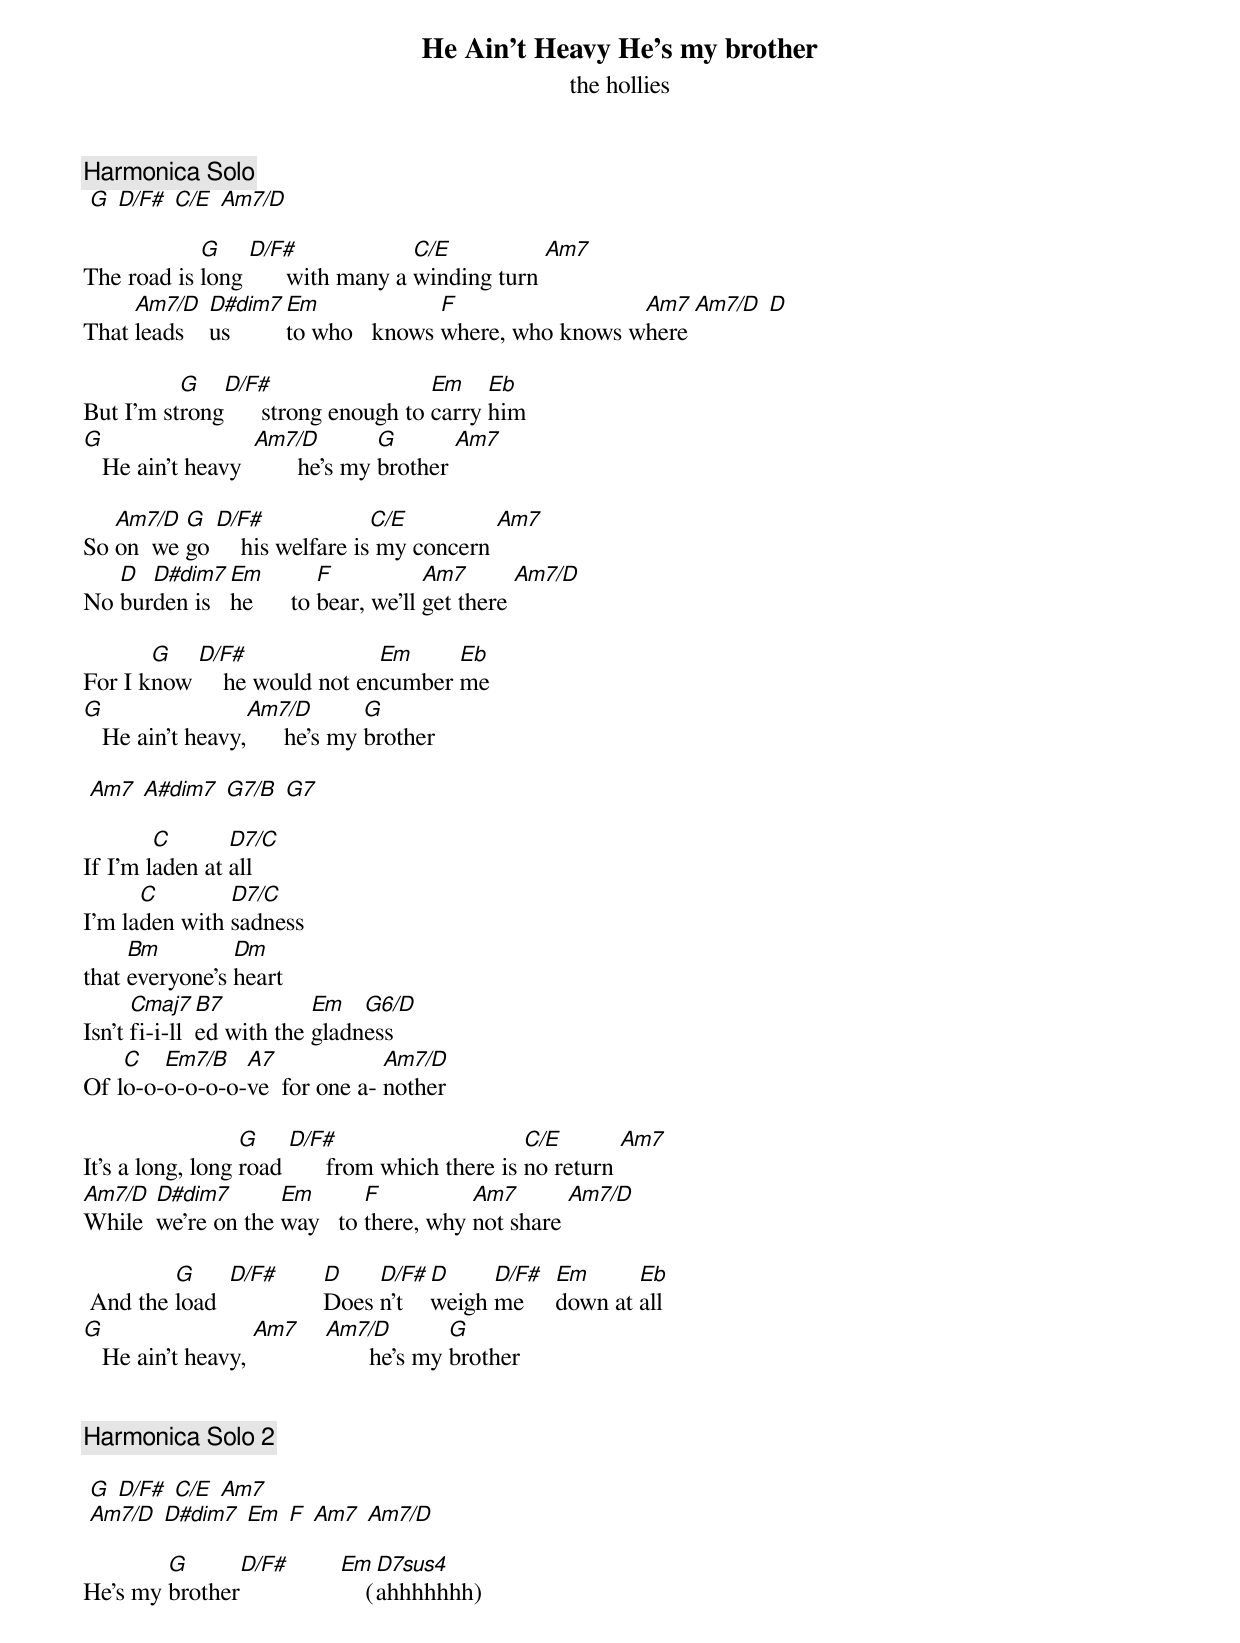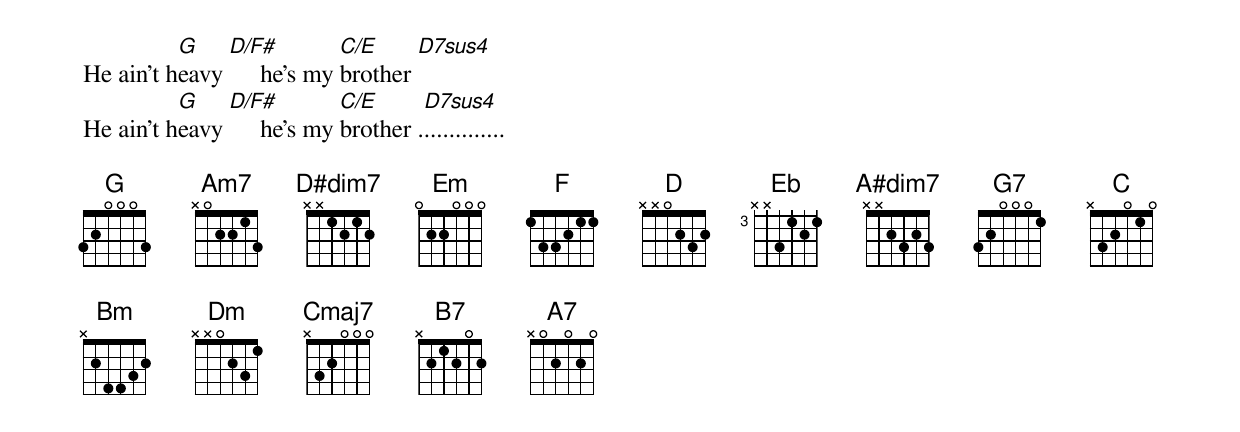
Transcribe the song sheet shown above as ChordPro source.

{title: He Ain’t Heavy He’s my brother}
{subtitle: the hollies}

{c:Harmonica Solo}
 [G] [D/F#] [C/E] [Am7/D]

The road is [G]long [D/F#]      with many a [C/E]winding turn [Am7]
That [Am7/D]leads    [D#dim7]us     [Em]to who   knows [F]where, who knows w[Am7]here [Am7/D] [D]

But I'm st[G]rong[D/F#]      strong enough to [Em]carry [Eb]him
[G]   He ain't heavy  [Am7/D]       he's my [G]brother [Am7]

So [Am7/D]on  we [G]go [D/F#]    his welfare is[C/E] my concern [Am7]
No [D]bur[D#dim7]den is [Em]he      to [F]bear, we'll [Am7]get there [Am7/D]

For I k[G]now [D/F#]    he would not en[Em]cumber [Eb]me
[G]   He ain't heavy,[Am7/D]      he's my [G]brother

 [Am7] [A#dim7] [G7/B] [G7]

If I'm l[C]aden at [D7/C]all
I'm la[C]den with [D7/C]sadness
that [Bm]everyone's [Dm]heart
Isn't [Cmaj7]fi-i-ll[B7]ed with the [Em]gladn[G6/D]ess
Of l[C]o-o-[Em7/B]o-o-o-o-[A7]ve  for one a- [Am7/D]nother

It's a long, long [G]road [D/F#]      from which there is [C/E]no return [Am7]
[Am7/D]While  [D#dim7]we're on the [Em]way   to [F]there, why [Am7]not share [Am7/D]

 And the [G]load  [D/F#]       [D]Does [D/F#]n't  [D]weigh [D/F#]me     [Em]down at [Eb]all
[G]   He ain't heavy, [Am7]    [Am7/D]       he's my [G]brother


{c:Harmonica Solo 2}

 [G] [D/F#] [C/E] [Am7]
 [Am7/D] [D#dim7] [Em] [F] [Am7] [Am7/D]

He's my [G]brother[D/F#]        [Em]    ([D7sus4]ahhhhhhh)
He ain't h[G]eavy [D/F#]     he's my [C/E]brother [D7sus4]
He ain't h[G]eavy [D/F#]     he's my [C/E]brother .[D7sus4].............

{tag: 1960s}
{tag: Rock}
